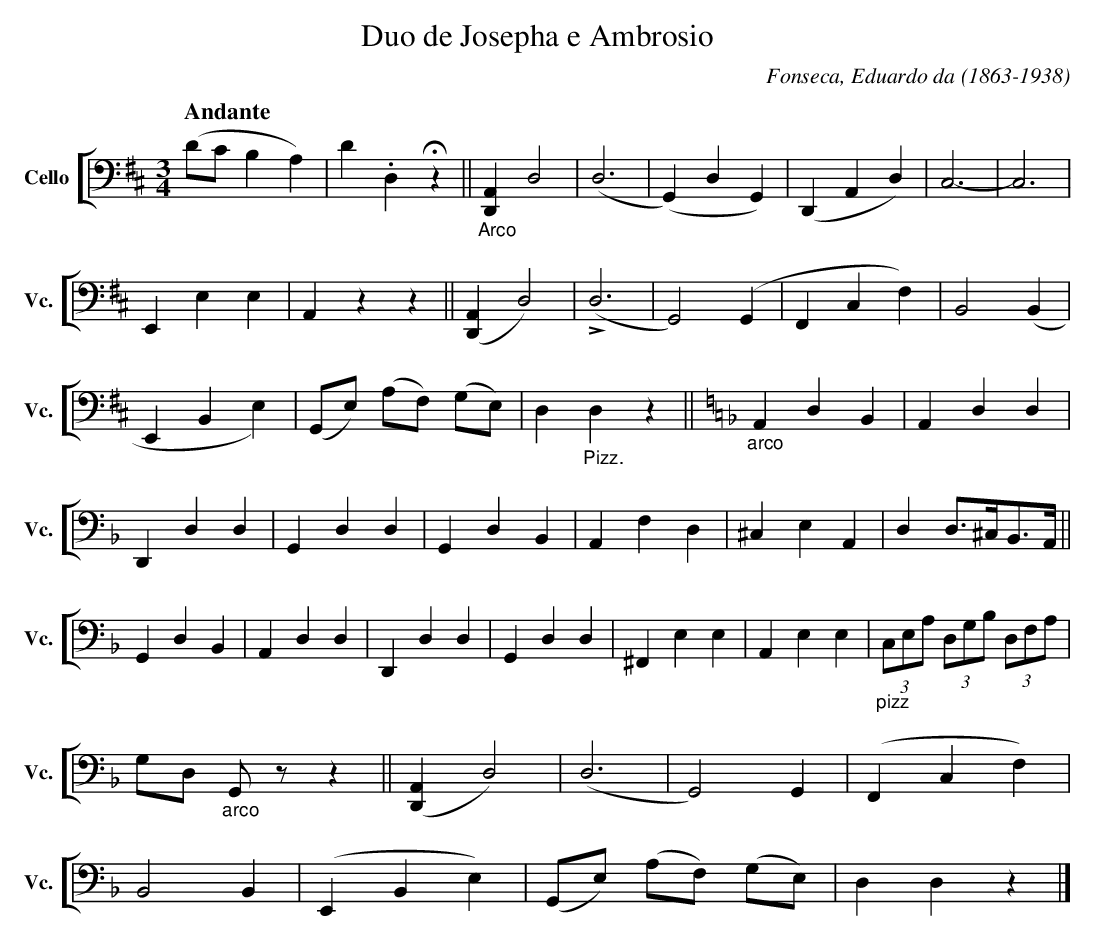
X:1
T:Duo de Josepha e Ambrosio
C:Fonseca, Eduardo da (1863-1938)
M:3/4
L:1/4
K:D
V: 5 clef=bass name="Cello" sname="Vc."
%%staves [ 5 ]
[Q:"Andante"] (D/C/ B,A,) | D .D, !fermata!z || "_Arco"[D,,A,,]D,2| (D,3|(G,,)D,G,,) | \
   (D,,A,,D,) | C,3 -| C,3 | E,,E,E, | A,,zz || ([D,,A,,]D,2) | (!>!D,3|G,,2) (G,,| \
   F,,C,F,) | B,,2 (B,, | E,,B,,E,) | (G,,/E,/) (A,/F,/) (G,/E,/)  | D,"_Pizz."D,z || \
   [K:F] "_arco" A,,D,B,,| A,,D,D,| D,,D,D, | G,,D,D,| G,,D,B,,| A,,F,D, | \
   ^C,E,A,,| D, D,/>^C,/B,,/>A,,/ || G,,D,B,, | A,,D,D, | D,,D,D,|  G,,D,D, | \
   ^F,,E,E, | A,,E,E, | "_pizz" (3C,/E,/A,/ (3D,/G,/B,/ (3D,/F,/A,/ | G,/D,/ "_arco"G,,/z/ z || \
   ([D,,A,,]D,2)| (D,3|G,,2)G,,| (F,,C,F,) | B,,2B,,| (E,,B,,E,) | (G,,/E,/) (A,/F,/) (G,/E,/) | \
   D,D,z |] \
